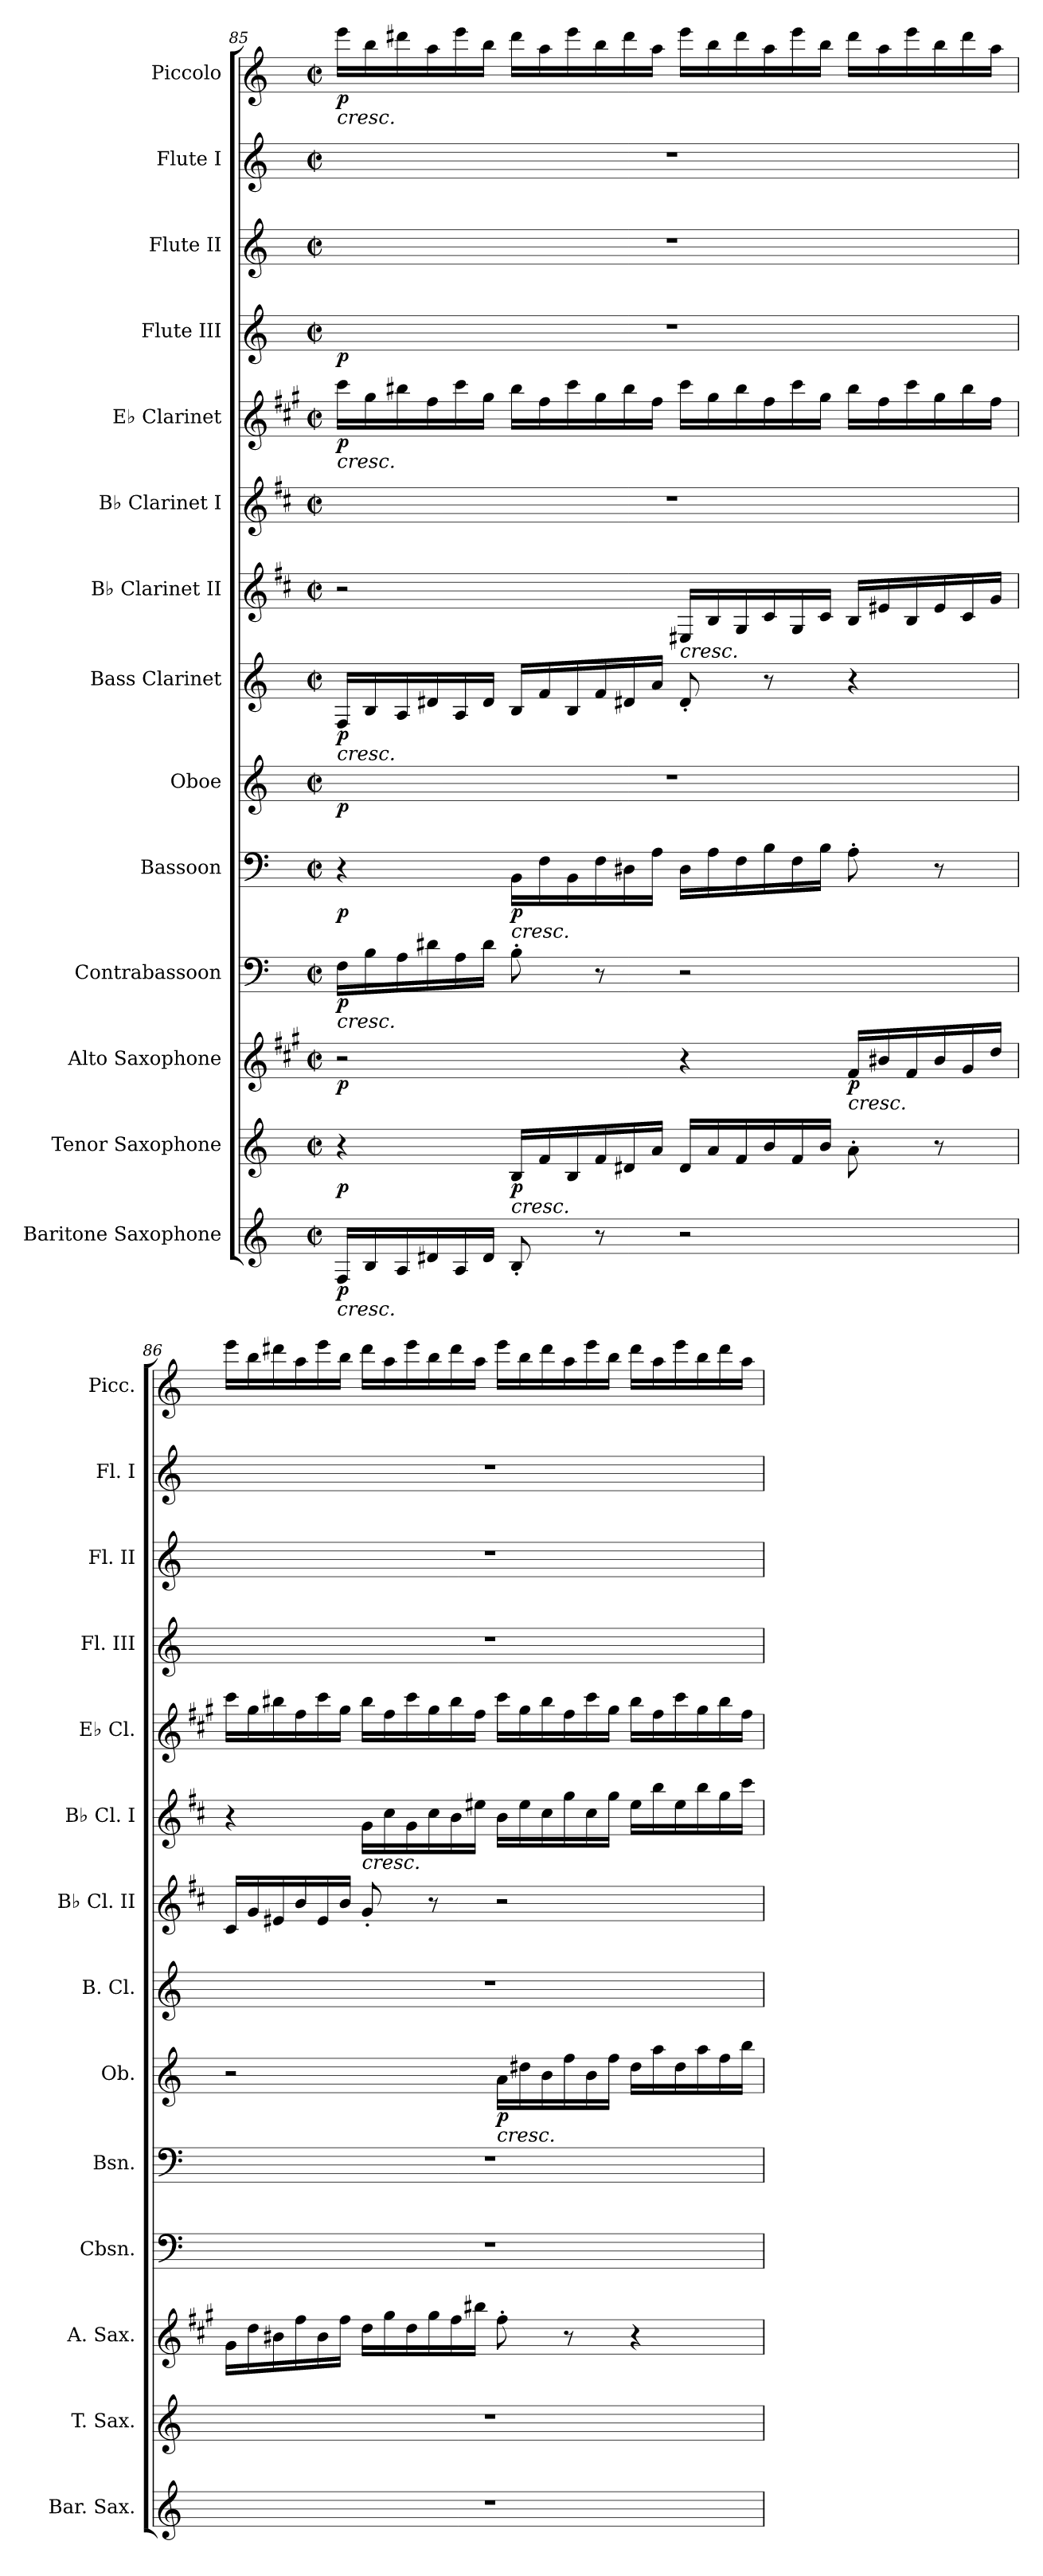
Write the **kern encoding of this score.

**kern	**dynam	**kern	**dynam	**kern	**dynam	**kern	**dynam	**kern	**dynam	**kern	**dynam	**kern	**dynam	**kern	**kern	**kern	**dynam	**kern	**dynam	**kern	**kern	**kern	**dynam
*part14	*part14	*part13	*part13	*part12	*part12	*part11	*part11	*part10	*part10	*part9	*part9	*part8	*part8	*part7	*part6	*part5	*part5	*part4	*part4	*part3	*part2	*part1	*part1
*staff14	*staff14	*staff13	*staff13	*staff12	*staff12	*staff11	*staff11	*staff10	*staff10	*staff9	*staff9	*staff8	*staff8	*staff7	*staff6	*staff5	*staff5	*staff4	*staff4	*staff3	*staff2	*staff1	*staff1
*I"Baritone Saxophone	*	*I"Tenor Saxophone	*	*I"Alto Saxophone	*	*I"Contrabassoon	*	*I"Bassoon	*	*I"Oboe	*	*I"Bass Clarinet	*	*I"B♭ Clarinet II	*I"B♭ Clarinet I	*I"E♭ Clarinet	*	*I"Flute III	*	*I"Flute II	*I"Flute I	*I"Piccolo	*
*I'Bar. Sax.	*	*I'T. Sax.	*	*I'A. Sax.	*	*I'Cbsn.	*	*I'Bsn.	*	*I'Ob.	*	*I'B. Cl.	*	*I'B♭ Cl. II	*I'B♭ Cl. I	*I'E♭ Cl.	*	*I'Fl. III	*	*I'Fl. II	*I'Fl. I	*I'Picc.	*
*clefG2	*	*clefG2	*	*clefG2	*	*clefF4	*	*clefF4	*	*clefG2	*	*clefG2	*	*clefG2	*clefG2	*clefG2	*	*clefG2	*	*clefG2	*clefG2	*clefG2	*
*ITrd12c21	*	*ITrd8c14	*	*ITrd5c9	*	*ITrd7c12	*	*	*	*	*	*ITrd8c14	*	*ITrd1c2	*ITrd1c2	*ITrd-2c-3	*	*	*	*	*	*ITrd-7c-12	*
*k[]	*	*k[]	*	*k[]	*	*k[]	*	*k[]	*	*k[]	*	*k[]	*	*k[]	*k[]	*k[]	*	*k[]	*	*k[]	*k[]	*k[]	*
*M2/2	*	*M2/2	*	*M2/2	*	*M2/2	*	*M2/2	*	*M2/2	*	*M2/2	*	*M2/2	*M2/2	*M2/2	*	*M2/2	*	*M2/2	*M2/2	*M2/2	*
*met(c|)	*	*met(c|)	*	*met(c|)	*	*met(c|)	*	*met(c|)	*	*met(c|)	*	*met(c|)	*	*met(c|)	*met(c|)	*met(c|)	*	*met(c|)	*	*met(c|)	*met(c|)	*met(c|)	*
*Xtuplet	*	*	*	*	*	*Xtuplet	*	*	*	*	*	*Xtuplet	*	*	*	*Xtuplet	*	*	*	*	*	*Xtuplet	*
=85	=85	=85	=85	=85	=85	=85	=85	=85	=85	=85	=85	=85	=85	=85	=85	=85	=85	=85	=85	=85	=85	=85	=85
!	!	!	!	!	!	!	!	!	!	!	!	!	!	!	!	!	!	!	!	!	!	!LO:TX:b:i:t=cresc.	!
!	!	!	!	!	!	!	!	!	!	!	!	!	!	!	!	!LO:TX:b:i:t=cresc.	!	!	!	!	!	!	!
!	!	!	!	!	!	!	!	!	!	!	!	!LO:TX:b:i:t=cresc.	!	!	!	!	!	!	!	!	!	!	!
!	!	!	!	!	!	!LO:TX:b:i:t=cresc.	!	!	!	!	!	!	!	!	!	!	!	!	!	!	!	!	!
!LO:TX:b:i:t=cresc.	!	!	!	!	!	!	!	!	!	!	!	!	!	!	!	!	!	!	!	!	!	!	!
!	!LO:DY:b	!	!LO:DY:b	!	!LO:DY:b	!	!LO:DY:b	!	!LO:DY:b	!	!LO:DY:b	!	!LO:DY:b	!	!	!	!LO:DY:b	!	!LO:DY:b	!	!	!	!LO:DY:b
24FF/LL	p	4r	p	2r	p	24FF\LL	p	4r	p	1r	p	24FF/LL	p	2r	1r	24eee\LL	p	1r	p	1r	1r	24eeee\LL	p
24BB/	.	.	.	.	.	24BB\	.	.	.	.	.	24BB/	.	.	.	24bb\	.	.	.	.	.	24bbb\	.
24AA/	.	.	.	.	.	24AA\	.	.	.	.	.	24AA/	.	.	.	24ddd#X\	.	.	.	.	.	24dddd#X\	.
24D#X/	.	.	.	.	.	24D#X\	.	.	.	.	.	24D#X/	.	.	.	24aa\	.	.	.	.	.	24aaa\	.
24AA/	.	.	.	.	.	24AA\	.	.	.	.	.	24AA/	.	.	.	24eee\	.	.	.	.	.	24eeee\	.
24D#/JJ	.	.	.	.	.	24D#\JJ	.	.	.	.	.	24D#/JJ	.	.	.	24bb\JJ	.	.	.	.	.	24bbb\JJ	.
*	*	*Xtuplet	*	*	*	*	*	*Xtuplet	*	*	*	*	*	*	*	*	*	*	*	*	*	*	*
!	!	!	!	!	!	!	!	!LO:TX:b:i:t=cresc.	!	!	!	!	!	!	!	!	!	!	!	!	!	!	!
!	!	!LO:TX:b:i:t=cresc.	!	!	!	!	!	!	!	!	!	!	!	!	!	!	!	!	!	!	!	!	!
!	!	!	!LO:DY:b	!	!	!	!	!	!LO:DY:b	!	!	!	!	!	!	!	!	!	!	!	!	!	!
8BB'/	.	24BB/LL	p	.	.	8BB'\	.	24BB\LL	p	.	.	24BB/LL	.	.	.	24ddd#\LL	.	.	.	.	.	24dddd#\LL	.
.	.	24F/	.	.	.	.	.	24F\	.	.	.	24F/	.	.	.	24aa\	.	.	.	.	.	24aaa\	.
.	.	24BB/	.	.	.	.	.	24BB\	.	.	.	24BB/	.	.	.	24eee\	.	.	.	.	.	24eeee\	.
8r	.	24F/	.	.	.	8r	.	24F\	.	.	.	24F/	.	.	.	24bb\	.	.	.	.	.	24bbb\	.
.	.	24D#X/	.	.	.	.	.	24D#X\	.	.	.	24D#X/	.	.	.	24ddd#\	.	.	.	.	.	24dddd#\	.
.	.	24A/JJ	.	.	.	.	.	24A\JJ	.	.	.	24A/JJ	.	.	.	24aa\JJ	.	.	.	.	.	24aaa\JJ	.
*	*	*	*	*	*	*	*	*	*	*	*	*	*	*Xtuplet	*	*	*	*	*	*	*	*	*
!	!	!	!	!	!	!	!	!	!	!	!	!	!	!LO:TX:b:i:t=cresc.	!	!	!	!	!	!	!	!	!
2r	.	24D#/LL	.	4r	.	2r	.	24D#\LL	.	.	.	8D#'/	.	24D#X/LL	.	24eee\LL	.	.	.	.	.	24eeee\LL	.
.	.	24A/	.	.	.	.	.	24A\	.	.	.	.	.	24A/	.	24bb\	.	.	.	.	.	24bbb\	.
.	.	24F/	.	.	.	.	.	24F\	.	.	.	.	.	24F/	.	24ddd#\	.	.	.	.	.	24dddd#\	.
.	.	24B/	.	.	.	.	.	24B\	.	.	.	8r	.	24B/	.	24aa\	.	.	.	.	.	24aaa\	.
.	.	24F/	.	.	.	.	.	24F\	.	.	.	.	.	24F/	.	24eee\	.	.	.	.	.	24eeee\	.
.	.	24B/JJ	.	.	.	.	.	24B\JJ	.	.	.	.	.	24B/JJ	.	24bb\JJ	.	.	.	.	.	24bbb\JJ	.
*	*	*	*	*Xtuplet	*	*	*	*	*	*	*	*	*	*	*	*	*	*	*	*	*	*	*
!	!	!	!	!LO:TX:b:i:t=cresc.	!	!	!	!	!	!	!	!	!	!	!	!	!	!	!	!	!	!	!
!	!	!	!	!	!LO:DY:b	!	!	!	!	!	!	!	!	!	!	!	!	!	!	!	!	!	!
.	.	8A'\	.	24A/LL	p	.	.	8A'\	.	.	.	4r	.	24A/LL	.	24ddd#\LL	.	.	.	.	.	24dddd#\LL	.
.	.	.	.	24d#X/	.	.	.	.	.	.	.	.	.	24d#X/	.	24aa\	.	.	.	.	.	24aaa\	.
.	.	.	.	24A/	.	.	.	.	.	.	.	.	.	24A/	.	24eee\	.	.	.	.	.	24eeee\	.
.	.	8r	.	24d#/	.	.	.	8r	.	.	.	.	.	24d#/	.	24bb\	.	.	.	.	.	24bbb\	.
.	.	.	.	24B/	.	.	.	.	.	.	.	.	.	24B/	.	24ddd#\	.	.	.	.	.	24dddd#\	.
.	.	.	.	24f/JJ	.	.	.	.	.	.	.	.	.	24f/JJ	.	24aa\JJ	.	.	.	.	.	24aaa\JJ	.
!!LO:PB:g=z
=86	=86	=86	=86	=86	=86	=86	=86	=86	=86	=86	=86	=86	=86	=86	=86	=86	=86	=86	=86	=86	=86	=86	=86
1r	.	1r	.	24B\LL	.	1r	.	1r	.	2r	.	1r	.	24B/LL	4r	24eee\LL	.	1r	.	1r	1r	24eeee\LL	.
.	.	.	.	24f\	.	.	.	.	.	.	.	.	.	24f/	.	24bb\	.	.	.	.	.	24bbb\	.
.	.	.	.	24d#X\	.	.	.	.	.	.	.	.	.	24d#X/	.	24ddd#X\	.	.	.	.	.	24dddd#X\	.
.	.	.	.	24a\	.	.	.	.	.	.	.	.	.	24a/	.	24aa\	.	.	.	.	.	24aaa\	.
.	.	.	.	24d#\	.	.	.	.	.	.	.	.	.	24d#/	.	24eee\	.	.	.	.	.	24eeee\	.
.	.	.	.	24a\JJ	.	.	.	.	.	.	.	.	.	24a/JJ	.	24bb\JJ	.	.	.	.	.	24bbb\JJ	.
*	*	*	*	*	*	*	*	*	*	*	*	*	*	*	*Xtuplet	*	*	*	*	*	*	*	*
!	!	!	!	!	!	!	!	!	!	!	!	!	!	!	!LO:TX:b:i:t=cresc.	!	!	!	!	!	!	!	!
.	.	.	.	24f\LL	.	.	.	.	.	.	.	.	.	8f'/	24f\LL	24ddd#\LL	.	.	.	.	.	24dddd#\LL	.
.	.	.	.	24b\	.	.	.	.	.	.	.	.	.	.	24b\	24aa\	.	.	.	.	.	24aaa\	.
.	.	.	.	24f\	.	.	.	.	.	.	.	.	.	.	24f\	24eee\	.	.	.	.	.	24eeee\	.
.	.	.	.	24b\	.	.	.	.	.	.	.	.	.	8r	24b\	24bb\	.	.	.	.	.	24bbb\	.
.	.	.	.	24a\	.	.	.	.	.	.	.	.	.	.	24a\	24ddd#\	.	.	.	.	.	24dddd#\	.
.	.	.	.	24dd#X\JJ	.	.	.	.	.	.	.	.	.	.	24dd#X\JJ	24aa\JJ	.	.	.	.	.	24aaa\JJ	.
*	*	*	*	*	*	*	*	*	*	*Xtuplet	*	*	*	*	*	*	*	*	*	*	*	*	*
!	!	!	!	!	!	!	!	!	!	!LO:TX:b:i:t=cresc.	!	!	!	!	!	!	!	!	!	!	!	!	!
!	!	!	!	!	!	!	!	!	!	!	!LO:DY:b	!	!	!	!	!	!	!	!	!	!	!	!
.	.	.	.	8a'\	.	.	.	.	.	24a\LL	p	.	.	2r	24a\LL	24eee\LL	.	.	.	.	.	24eeee\LL	.
.	.	.	.	.	.	.	.	.	.	24dd#X\	.	.	.	.	24dd#\	24bb\	.	.	.	.	.	24bbb\	.
.	.	.	.	.	.	.	.	.	.	24b\	.	.	.	.	24b\	24ddd#\	.	.	.	.	.	24dddd#\	.
.	.	.	.	8r	.	.	.	.	.	24ff\	.	.	.	.	24ff\	24aa\	.	.	.	.	.	24aaa\	.
.	.	.	.	.	.	.	.	.	.	24b\	.	.	.	.	24b\	24eee\	.	.	.	.	.	24eeee\	.
.	.	.	.	.	.	.	.	.	.	24ff\JJ	.	.	.	.	24ff\JJ	24bb\JJ	.	.	.	.	.	24bbb\JJ	.
.	.	.	.	4r	.	.	.	.	.	24dd#\LL	.	.	.	.	24dd#\LL	24ddd#\LL	.	.	.	.	.	24dddd#\LL	.
.	.	.	.	.	.	.	.	.	.	24aa\	.	.	.	.	24aa\	24aa\	.	.	.	.	.	24aaa\	.
.	.	.	.	.	.	.	.	.	.	24dd#\	.	.	.	.	24dd#\	24eee\	.	.	.	.	.	24eeee\	.
.	.	.	.	.	.	.	.	.	.	24aa\	.	.	.	.	24aa\	24bb\	.	.	.	.	.	24bbb\	.
.	.	.	.	.	.	.	.	.	.	24ff\	.	.	.	.	24ff\	24ddd#\	.	.	.	.	.	24dddd#\	.
.	.	.	.	.	.	.	.	.	.	24bb\JJ	.	.	.	.	24bb\JJ	24aa\JJ	.	.	.	.	.	24aaa\JJ	.
=	=	=	=	=	=	=	=	=	=	=	=	=	=	=	=	=	=	=	=	=	=	=	=
*-	*-	*-	*-	*-	*-	*-	*-	*-	*-	*-	*-	*-	*-	*-	*-	*-	*-	*-	*-	*-	*-	*-	*-
